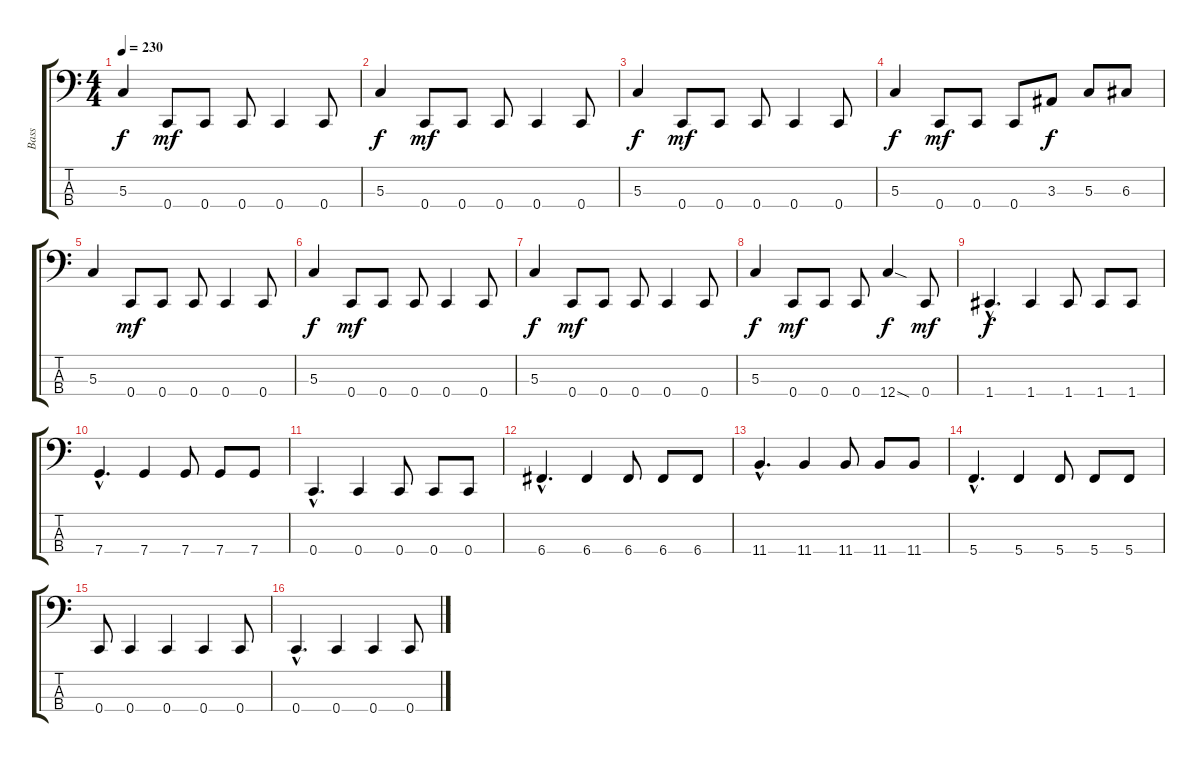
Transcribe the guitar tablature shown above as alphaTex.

\track ("Bass" "Bass") {instrument electricbasspick}
\staff {score tabs}
\tuning (F2 C2 G1 C1) {hide}
\ts (4 4)
\tempo 230
\clef f4
\ks c
5.3.4{dy f volume 10} 0.4.8{dy mf} 0.4.8 0.4.8 0.4.4 0.4.8 |
5.3.4{dy f} 0.4.8{dy mf} 0.4.8 0.4.8 0.4.4 0.4.8 |
5.3.4{dy f} 0.4.8{dy mf} 0.4.8 0.4.8 0.4.4 0.4.8 |
5.3.4{dy f} 0.4.8{dy mf} 0.4.8 0.4.8 3.3.8{dy f} 5.3.8 6.3.8 |
5.3.4 0.4.8{dy mf} 0.4.8 0.4.8 0.4.4 0.4.8 |
5.3.4{dy f} 0.4.8{dy mf} 0.4.8 0.4.8 0.4.4 0.4.8 |
5.3.4{dy f} 0.4.8{dy mf} 0.4.8 0.4.8 0.4.4 0.4.8 |
5.3.4{dy f} 0.4.8{dy mf} 0.4.8 0.4.8 12.4{sod}.4{dy f} 0.4.8{dy mf volume 11} |
1.4{hac}.4{d dy f} 1.4.4 1.4.8 1.4.8 1.4.8 |
7.4{hac}.4{d} 7.4.4 7.4.8 7.4.8 7.4.8 |
0.4{hac}.4{d} 0.4.4 0.4.8 0.4.8 0.4.8 |
6.4{hac}.4{d} 6.4.4 6.4.8 6.4.8 6.4.8 |
11.4{hac}.4{d} 11.4.4 11.4.8 11.4.8 11.4.8 |
5.4{hac}.4{d} 5.4.4 5.4.8 5.4.8 5.4.8 |
0.4.8 0.4.4 0.4.4 0.4.4 0.4.8 |
0.4{hac}.4{d} 0.4.4 0.4.4 0.4.8
